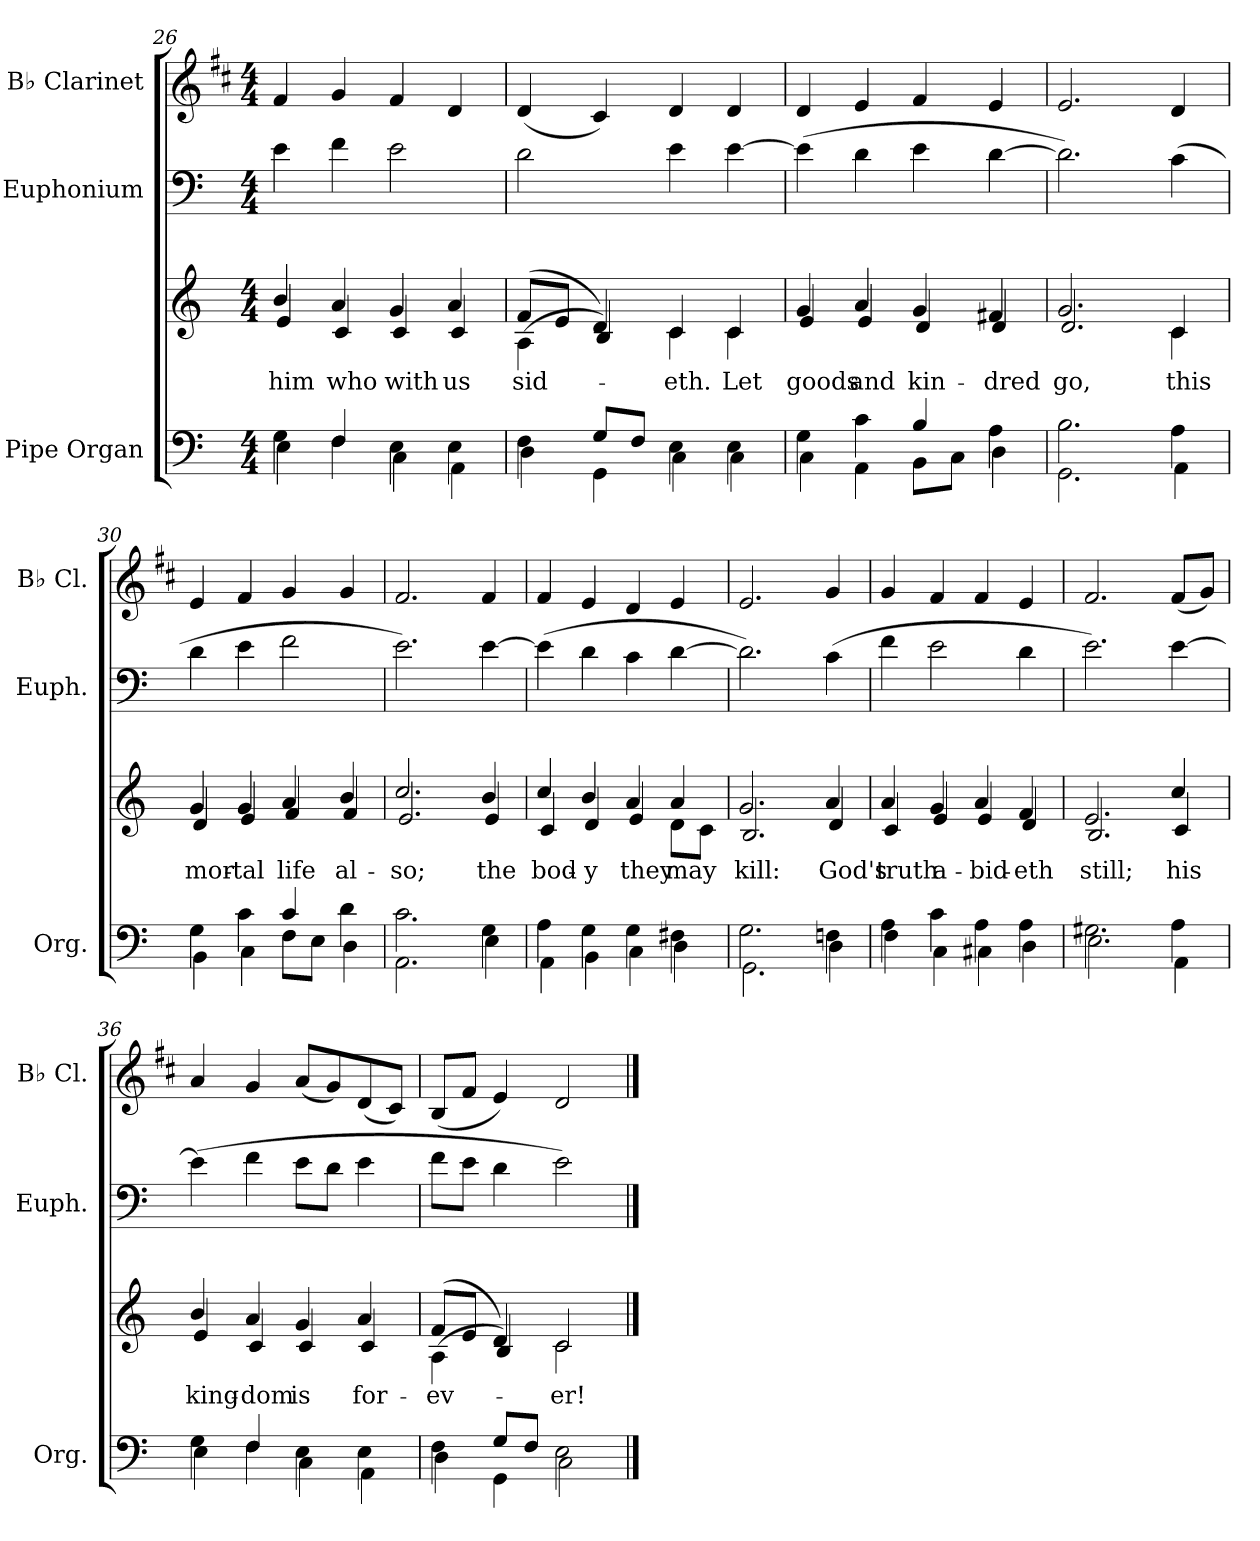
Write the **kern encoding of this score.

**kern	**kern	**text	**kern	**kern
*part3	*part3	*part3	*part2	*part1
*staff4	*staff3	*staff3	*staff2	*staff1
*I"Pipe Organ	*	*	*I"Euphonium	*I"B♭ Clarinet
*I'Org.	*	*	*I'Euph.	*I'B♭ Cl.
*clefF4	*clefG2	*	*clefF4	*clefG2
*	*	*	*	*ITrd1c2
*k[]	*k[]	*	*k[]	*k[]
*M4/4	*M4/4	*	*M4/4	*M4/4
=26	=26	=26	=26	=26
*^	*	*	*	*
!	!	!	!LO:LY:b	!	!
*	*	*^	*	*	*
4G\	4E\	4b/	4e/	him	4e\	4e/
!	!	!	!	!LO:LY:b	!	!
4F/	4F\	4a/	4c/	who	4f\	4f/
!	!	!	!	!LO:LY:b	!	!
4E\	4C\	4g/	4c/	with	2e\	4e/
!	!	!	!	!LO:LY:b	!	!
4E\	4AA\	4a/	4c/	us	.	4c/
=27	=27	=27	=27	=27	=27	=27
!	!	!	!	!LO:LY:b	!	!
4F\	4D\	(>8f/L	(>4A\	sid-	2d\	(<4c/
.	.	8e/J	.	.	.	.
8G/L	4GG\	4d/)	4B/)	.	.	4B/)
8F/J	.	.	.	.	.	.
!	!	!	!	!LO:LY:b	!	!
4E\	4C\	4c/	4c\	-eth.	4e\	4c/
!	!	!	!	!LO:LY:b	!	!
4E\	4C\	4c/	4c\	Let	[4e\	4c/
!!LO:PB:g=z
=28	=28	=28	=28	=28	=28	=28
!	!	!	!	!LO:LY:b	!	!
4G\	4C\	4g/	4e/	goods	(>4e\]	4c/
!	!	!	!	!LO:LY:b	!	!
4c\	4AA\	4a/	4e/	and	4d\	4d/
!	!	!	!	!LO:LY:b	!	!
4B/	8BB\L	4g/	4d/	kin-	4e\	4e/
.	8C\J	.	.	.	.	.
!	!	!	!	!LO:LY:b	!	!
4A\	4D\	4f#X/	4d/	-dred	[4d\	4d/
=29	=29	=29	=29	=29	=29	=29
!	!	!	!	!LO:LY:b	!	!
2.B\	2.GG\	2.g/	2.d/	go,	2.d\])	2.d/
!	!	!	!	!LO:LY:b	!	!
4A\	4AA\	4c/	4c\	this	(>4c\	4c/
=30	=30	=30	=30	=30	=30	=30
!	!	!	!	!LO:LY:b	!	!
4G\	4BB\	4g/	4d/	mor-	4d\	4d/
!	!	!	!	!LO:LY:b	!	!
4c\	4C\	4g/	4e/	-tal	4e\	4e/
!	!	!	!	!LO:LY:b	!	!
4c/	8F\L	4a/	4f/	life	2f\	4f/
.	8E\J	.	.	.	.	.
!	!	!	!	!LO:LY:b	!	!
4d\	4D\	4b/	4f/	al-	.	4f/
=31	=31	=31	=31	=31	=31	=31
!	!	!	!	!LO:LY:b	!	!
2.c\	2.AA\	2.cc/	2.e/	-so;	2.e\)	2.e/
!	!	!	!	!LO:LY:b	!	!
4G\	4E\	4b/	4e/	the	[4e\	4e/
=32	=32	=32	=32	=32	=32	=32
!	!	!	!	!LO:LY:b	!	!
4A\	4AA\	4cc/	4c/	bod-	(>4e\]	4e/
!	!	!	!	!LO:LY:b	!	!
4G\	4BB\	4b/	4d/	-y	4d\	4d/
!	!	!	!	!LO:LY:b	!	!
4G\	4C\	4a/	4e/	they	4c\	4c/
!	!	!	!	!LO:LY:b	!	!
4F#X\	4D\	4a/	8d\L	may	[4d\	4d/
.	.	.	8c\J	.	.	.
=33	=33	=33	=33	=33	=33	=33
!	!	!	!	!LO:LY:b	!	!
2.G\	2.GG\	2.g/	2.B/	kill:	2.d\])	2.d/
!	!	!	!	!LO:LY:b	!	!
4Fn\	4D\	4a/	4d/	God's	(>4c\	4f/
!!LO:LB:g=z
=34	=34	=34	=34	=34	=34	=34
!	!	!	!	!LO:LY:b	!	!
4A\	4F\	4a/	4c/	truth	4f\	4f/
!	!	!	!	!LO:LY:b	!	!
4c\	4C\	4g/	4e/	a-	2e\	4e/
!	!	!	!	!LO:LY:b	!	!
4A\	4C#X\	4a/	4e/	-bid-	.	4e/
!	!	!	!	!LO:LY:b	!	!
4A\	4D\	4f/	4d/	-eth	4d\	4d/
=35	=35	=35	=35	=35	=35	=35
!	!	!	!	!LO:LY:b	!	!
2.G#X\	2.E\	2.e/	2.B/	still;	2.e\)	2.e/
!	!	!	!	!LO:LY:b	!	!
4A\	4AA\	4cc/	4c/	his	[4e\	(<8e/L
.	.	.	.	.	.	8f/J)
=36	=36	=36	=36	=36	=36	=36
!	!	!	!	!LO:LY:b	!	!
4G\	4E\	4b/	4e/	king-	(>4e\]	4g/
!	!	!	!	!LO:LY:b	!	!
4F/	4F\	4a/	4c/	-dom	4f\	4f/
!	!	!	!	!LO:LY:b	!	!
4E\	4C\	4g/	4c/	is	8e\L	(<8g/L
.	.	.	.	.	8d\J	8f/)
!	!	!	!	!LO:LY:b	!	!
4E\	4AA\	4a/	4c/	for-	4e\	(<8c/
.	.	.	.	.	.	8B/J)
=37	=37	=37	=37	=37	=37	=37
!	!	!	!	!LO:LY:b	!	!
4F\	4D\	(>8f/L	(>4A\	-ev-	8f\L	(<8A/L
.	.	8e/J	.	.	8e\J	8e/J
8G/L	4GG\	4d/)	4B/)	.	4d\	4d/)
8F/J	.	.	.	.	.	.
!	!	!	!	!LO:LY:b	!	!
2E\	2C\	2c/	2c\	-er!	2e\)	2c/
*v	*v	*	*	*	*	*
*	*v	*v	*	*	*
==	==	==	==	==
*-	*-	*-	*-	*-
